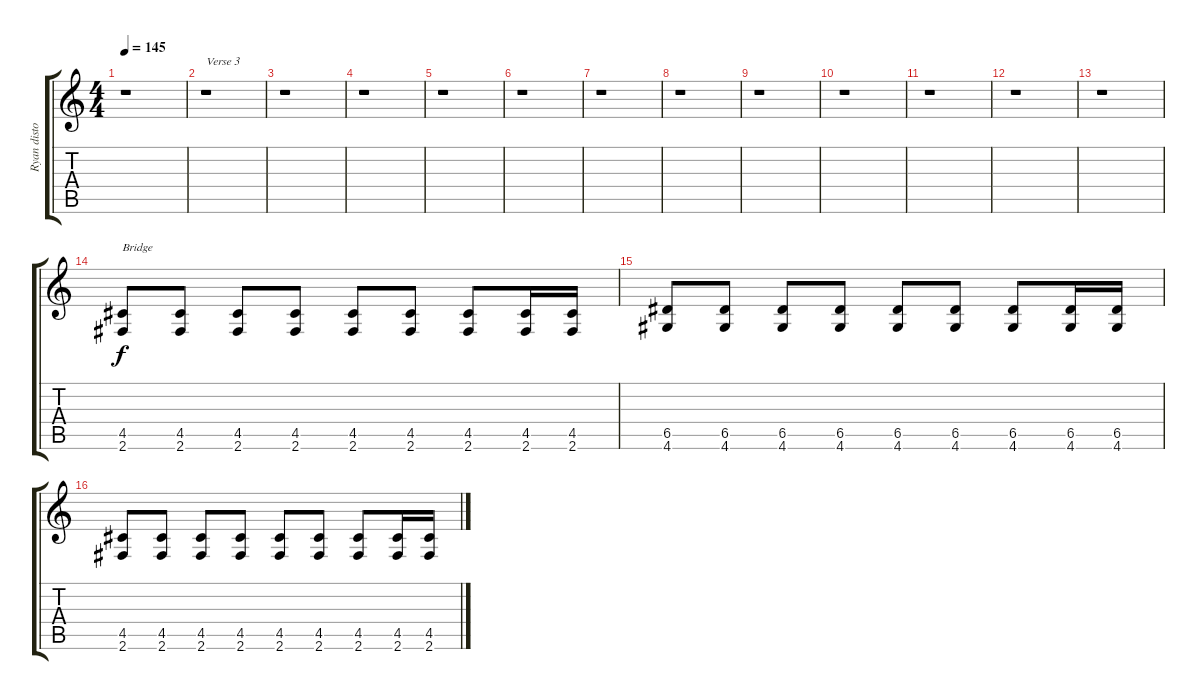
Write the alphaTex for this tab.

\track ("Ryan distortion" "Ryan disto") {instrument distortionguitar}
\staff {score tabs}
\tuning (E4 B3 G3 D3 A2 E2) {hide}
\ts (4 4)
\tempo 145
\clef g2
\ks c
r.1{dy f} |
r.1{txt "Verse 3"} |
r.1 |
r.1 |
r.1 |
r.1 |
r.1 |
r.1 |
r.1 |
r.1 |
r.1 |
r.1 |
r.1 |
(4.5 2.6).8{txt "Bridge"} (4.5 2.6).8 (4.5 2.6).8 (4.5 2.6).8 (4.5 2.6).8 (4.5 2.6).8 (4.5 2.6).8 (4.5 2.6).16 (4.5 2.6).16 |
(6.5 4.6).8 (6.5 4.6).8 (6.5 4.6).8 (6.5 4.6).8 (6.5 4.6).8 (6.5 4.6).8 (6.5 4.6).8 (6.5 4.6).16 (6.5 4.6).16 |
(4.5 2.6).8 (4.5 2.6).8 (4.5 2.6).8 (4.5 2.6).8 (4.5 2.6).8 (4.5 2.6).8 (4.5 2.6).8 (4.5 2.6).16 (4.5 2.6).16
